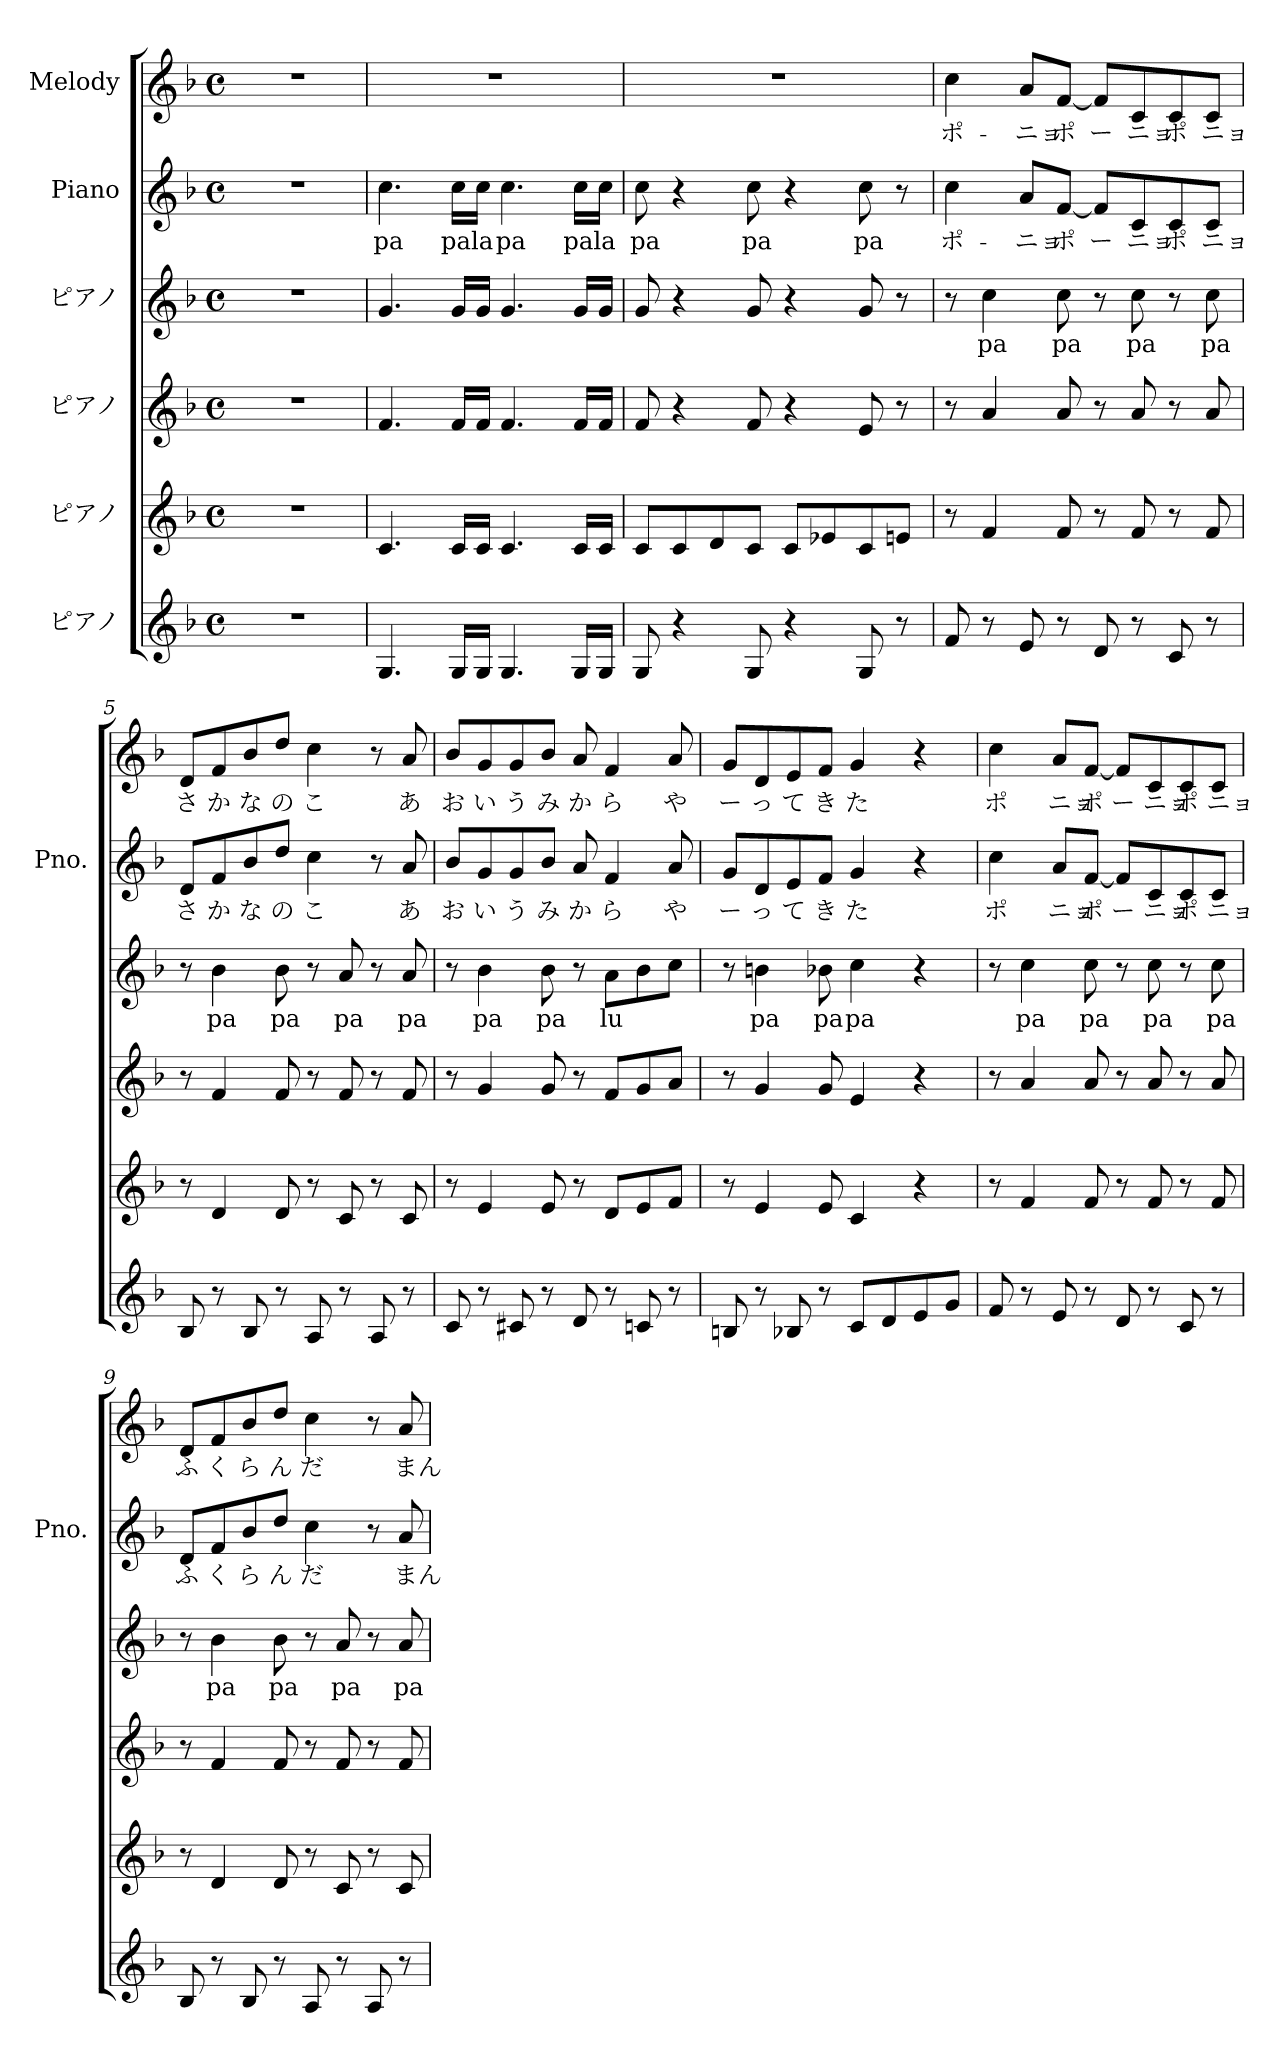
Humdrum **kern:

**kern	**kern	**kern	**kern	**text	**kern	**text	**kern	**text
*part6	*part5	*part4	*part3	*part3	*part2	*part2	*part1	*part1
*staff6	*staff5	*staff4	*staff3	*staff3	*staff2	*staff2	*staff1	*staff1
*I"ピアノ	*I"ピアノ	*I"ピアノ	*I"ピアノ	*	*I"Piano	*	*I"Melody	*
*	*	*	*	*	*I'Pno.	*	*	*
*clefG2	*clefG2	*clefG2	*clefG2	*	*clefG2	*	*clefG2	*
*k[b-]	*k[b-]	*k[b-]	*k[b-]	*	*k[b-]	*	*k[b-]	*
*M4/4	*M4/4	*M4/4	*M4/4	*	*M4/4	*	*M4/4	*
*met(c)	*met(c)	*met(c)	*met(c)	*	*met(c)	*	*met(c)	*
*MM121	*MM121	*MM121	*MM121	*	*MM121	*	*MM121	*
=1	=1	=1	=1	=1	=1	=1	=1	=1
1r	1r	1r	1r	.	1r	.	1r	.
=2	=2	=2	=2	=2	=2	=2	=2	=2
4.G	4.c	4.f	4.g	.	4.cc	pa	1r	.
16GLL	16cLL	16fLL	16gLL	.	16ccLL	pa	.	.
16GJJ	16cJJ	16fJJ	16gJJ	.	16ccJJ	la	.	.
4.G	4.c	4.f	4.g	.	4.cc	pa	.	.
16GLL	16cLL	16fLL	16gLL	.	16ccLL	pa	.	.
16GJJ	16cJJ	16fJJ	16gJJ	.	16ccJJ	la	.	.
=3	=3	=3	=3	=3	=3	=3	=3	=3
8G	8cL	8f	8g	.	8cc	pa	1r	.
4r	8c	4r	4r	.	4r	.	.	.
.	8d	.	.	.	.	.	.	.
8G	8cJ	8f	8g	.	8cc	pa	.	.
4r	8cL	4r	4r	.	4r	.	.	.
.	8e-X	.	.	.	.	.	.	.
8G	8c	8e	8g	.	8cc	pa	.	.
8r	8enJ	8r	8r	.	8r	.	.	.
=4	=4	=4	=4	=4	=4	=4	=4	=4
8f	8r	8r	8r	.	4cc	ポ-	4cc	ポ-
8r	4f	4a	4cc	pa	.	.	.	.
8e	.	.	.	.	8aL	ニョ	8aL	ニョ
8r	8f	8a	8cc	pa	[8fJ	ポ	[8fJ	ポ
8d	8r	8r	8r	.	8fL]	ー	8fL]	ー
8r	8f	8a	8cc	pa	8c	ニョ	8c	ニョ
8c	8r	8r	8r	.	8c	ポ	8c	ポ
8r	8f	8a	8cc	pa	8cJ	ニョ	8cJ	ニョ
=5	=5	=5	=5	=5	=5	=5	=5	=5
8B-	8r	8r	8r	.	8dL	さ	8dL	さ
8r	4d	4f	4b-	pa	8f	か	8f	か
8B-	.	.	.	.	8b-	な	8b-	な
8r	8d	8f	8b-	pa	8ddJ	の	8ddJ	の
8A	8r	8r	8r	.	4cc	こ	4cc	こ
8r	8c	8f	8a	pa	.	.	.	.
8A	8r	8r	8r	.	8r	.	8r	.
8r	8c	8f	8a	pa	8a	あ	8a	あ
=6	=6	=6	=6	=6	=6	=6	=6	=6
8c	8r	8r	8r	.	8b-L	お	8b-L	お
8r	4e	4g	4b-	pa	8g	い	8g	い
8c#X	.	.	.	.	8g	う	8g	う
8r	8e	8g	8b-	pa	8b-J	み	8b-J	み
8d	8r	8r	8r	.	8a	か	8a	か
8r	8dL	8fL	8aL	lu	4f	ら	4f	ら
8cn	8e	8g	8b-	.	.	.	.	.
8r	8fJ	8aJ	8ccJ	.	8a	や	8a	や
=7	=7	=7	=7	=7	=7	=7	=7	=7
8Bn	8r	8r	8r	.	8gL	ー	8gL	ー
8r	4e	4g	4bn	pa	8d	っ	8d	っ
8B-X	.	.	.	.	8e	て	8e	て
8r	8e	8g	8b-X	pa	8fJ	き	8fJ	き
8cL	4c	4e	4cc	pa	4g	た	4g	た
8d	.	.	.	.	.	.	.	.
8e	4r	4r	4r	.	4r	.	4r	.
8gJ	.	.	.	.	.	.	.	.
=8	=8	=8	=8	=8	=8	=8	=8	=8
8f	8r	8r	8r	.	4cc	ポ	4cc	ポ
8r	4f	4a	4cc	pa	.	.	.	.
8e	.	.	.	.	8aL	ニョ	8aL	ニョ
8r	8f	8a	8cc	pa	[8fJ	ポ	[8fJ	ポ
8d	8r	8r	8r	.	8fL]	ー	8fL]	ー
8r	8f	8a	8cc	pa	8c	ニョ	8c	ニョ
8c	8r	8r	8r	.	8c	ポ	8c	ポ
8r	8f	8a	8cc	pa	8cJ	ニョ	8cJ	ニョ
=9	=9	=9	=9	=9	=9	=9	=9	=9
8B-	8r	8r	8r	.	8dL	ふ	8dL	ふ
8r	4d	4f	4b-	pa	8f	く	8f	く
8B-	.	.	.	.	8b-	ら	8b-	ら
8r	8d	8f	8b-	pa	8ddJ	ん	8ddJ	ん
8A	8r	8r	8r	.	4cc	だ	4cc	だ
8r	8c	8f	8a	pa	.	.	.	.
8A	8r	8r	8r	.	8r	.	8r	.
8r	8c	8f	8a	pa	8a	まん	8a	まん
=	=	=	=	=	=	=	=	=
*-	*-	*-	*-	*-	*-	*-	*-	*-
